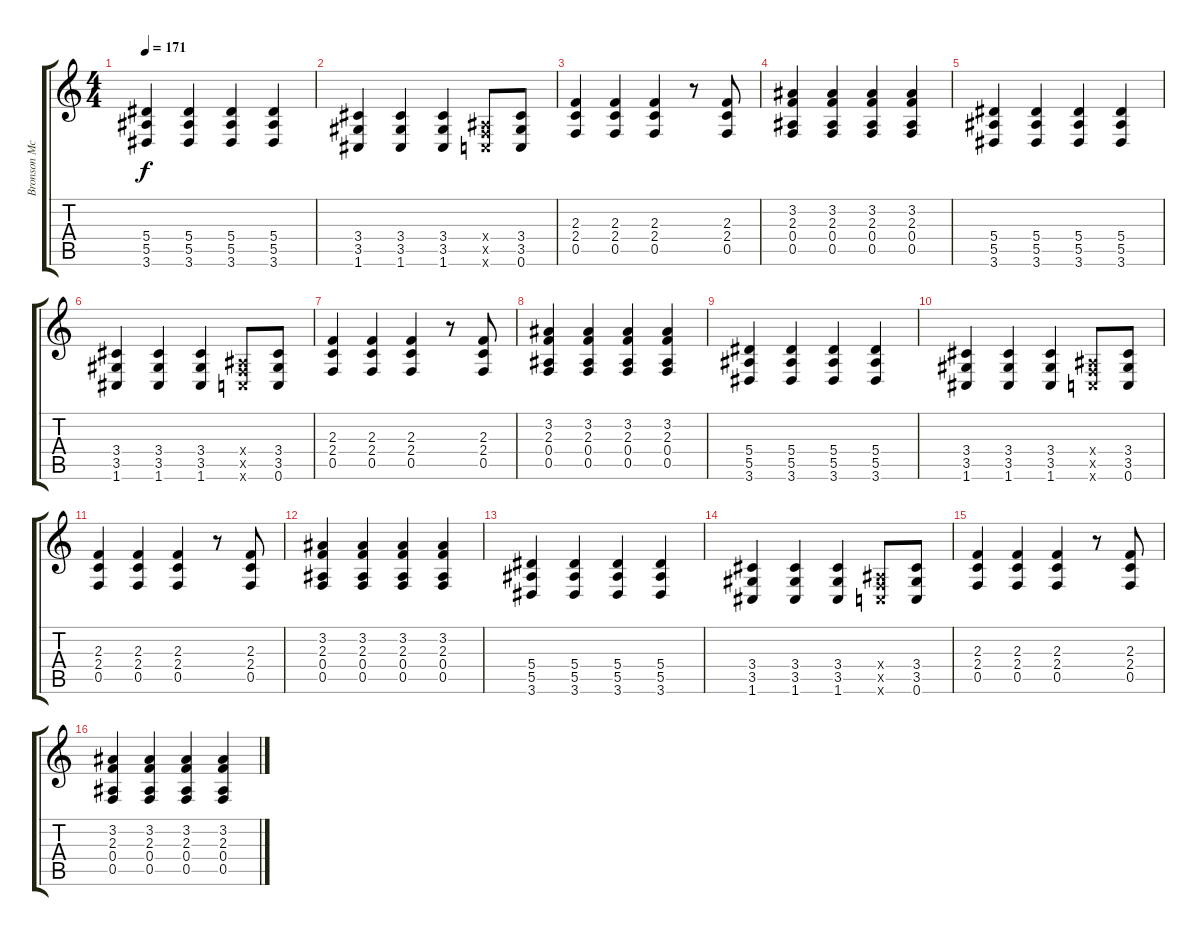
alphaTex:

\track ("Bronson McDowall (Guitar)" "Bronson Mc") {instrument distortionguitar}
\staff {score tabs}
\tuning (C4 G3 Eb3 Bb2 F2 C2) {hide}
\ts (4 4)
\tempo 171
\clef g2
\ks c
(5.4 5.5 3.6).4{dy f} (5.4 5.5 3.6).4 (5.4 5.5 3.6).4 (5.4 5.5 3.6).4 |
(3.4 3.5 1.6).4 (3.4 3.5 1.6).4 (3.4 3.5 1.6).4 (0.4{x} 0.5{x} 0.6{x}).8 (3.4 3.5 0.6).8 |
(2.3 2.4 0.5).4 (2.3 2.4 0.5).4 (2.3 2.4 0.5).4 r.8 (2.3 2.4 0.5).8 |
(3.2 2.3 0.4 0.5).4 (3.2 2.3 0.4 0.5).4 (3.2 2.3 0.4 0.5).4 (3.2 2.3 0.4 0.5).4 |
(5.4 5.5 3.6).4 (5.4 5.5 3.6).4 (5.4 5.5 3.6).4 (5.4 5.5 3.6).4 |
(3.4 3.5 1.6).4 (3.4 3.5 1.6).4 (3.4 3.5 1.6).4 (0.4{x} 0.5{x} 0.6{x}).8 (3.4 3.5 0.6).8 |
(2.3 2.4 0.5).4 (2.3 2.4 0.5).4 (2.3 2.4 0.5).4 r.8 (2.3 2.4 0.5).8 |
(3.2 2.3 0.4 0.5).4 (3.2 2.3 0.4 0.5).4 (3.2 2.3 0.4 0.5).4 (3.2 2.3 0.4 0.5).4 |
(5.4 5.5 3.6).4 (5.4 5.5 3.6).4 (5.4 5.5 3.6).4 (5.4 5.5 3.6).4 |
(3.4 3.5 1.6).4 (3.4 3.5 1.6).4 (3.4 3.5 1.6).4 (0.4{x} 0.5{x} 0.6{x}).8 (3.4 3.5 0.6).8 |
(2.3 2.4 0.5).4 (2.3 2.4 0.5).4 (2.3 2.4 0.5).4 r.8 (2.3 2.4 0.5).8 |
(3.2 2.3 0.4 0.5).4 (3.2 2.3 0.4 0.5).4 (3.2 2.3 0.4 0.5).4 (3.2 2.3 0.4 0.5).4 |
(5.4 5.5 3.6).4 (5.4 5.5 3.6).4 (5.4 5.5 3.6).4 (5.4 5.5 3.6).4 |
(3.4 3.5 1.6).4 (3.4 3.5 1.6).4 (3.4 3.5 1.6).4 (0.4{x} 0.5{x} 0.6{x}).8 (3.4 3.5 0.6).8 |
(2.3 2.4 0.5).4 (2.3 2.4 0.5).4 (2.3 2.4 0.5).4 r.8 (2.3 2.4 0.5).8 |
(3.2 2.3 0.4 0.5).4 (3.2 2.3 0.4 0.5).4 (3.2 2.3 0.4 0.5).4 (3.2 2.3 0.4 0.5).4
